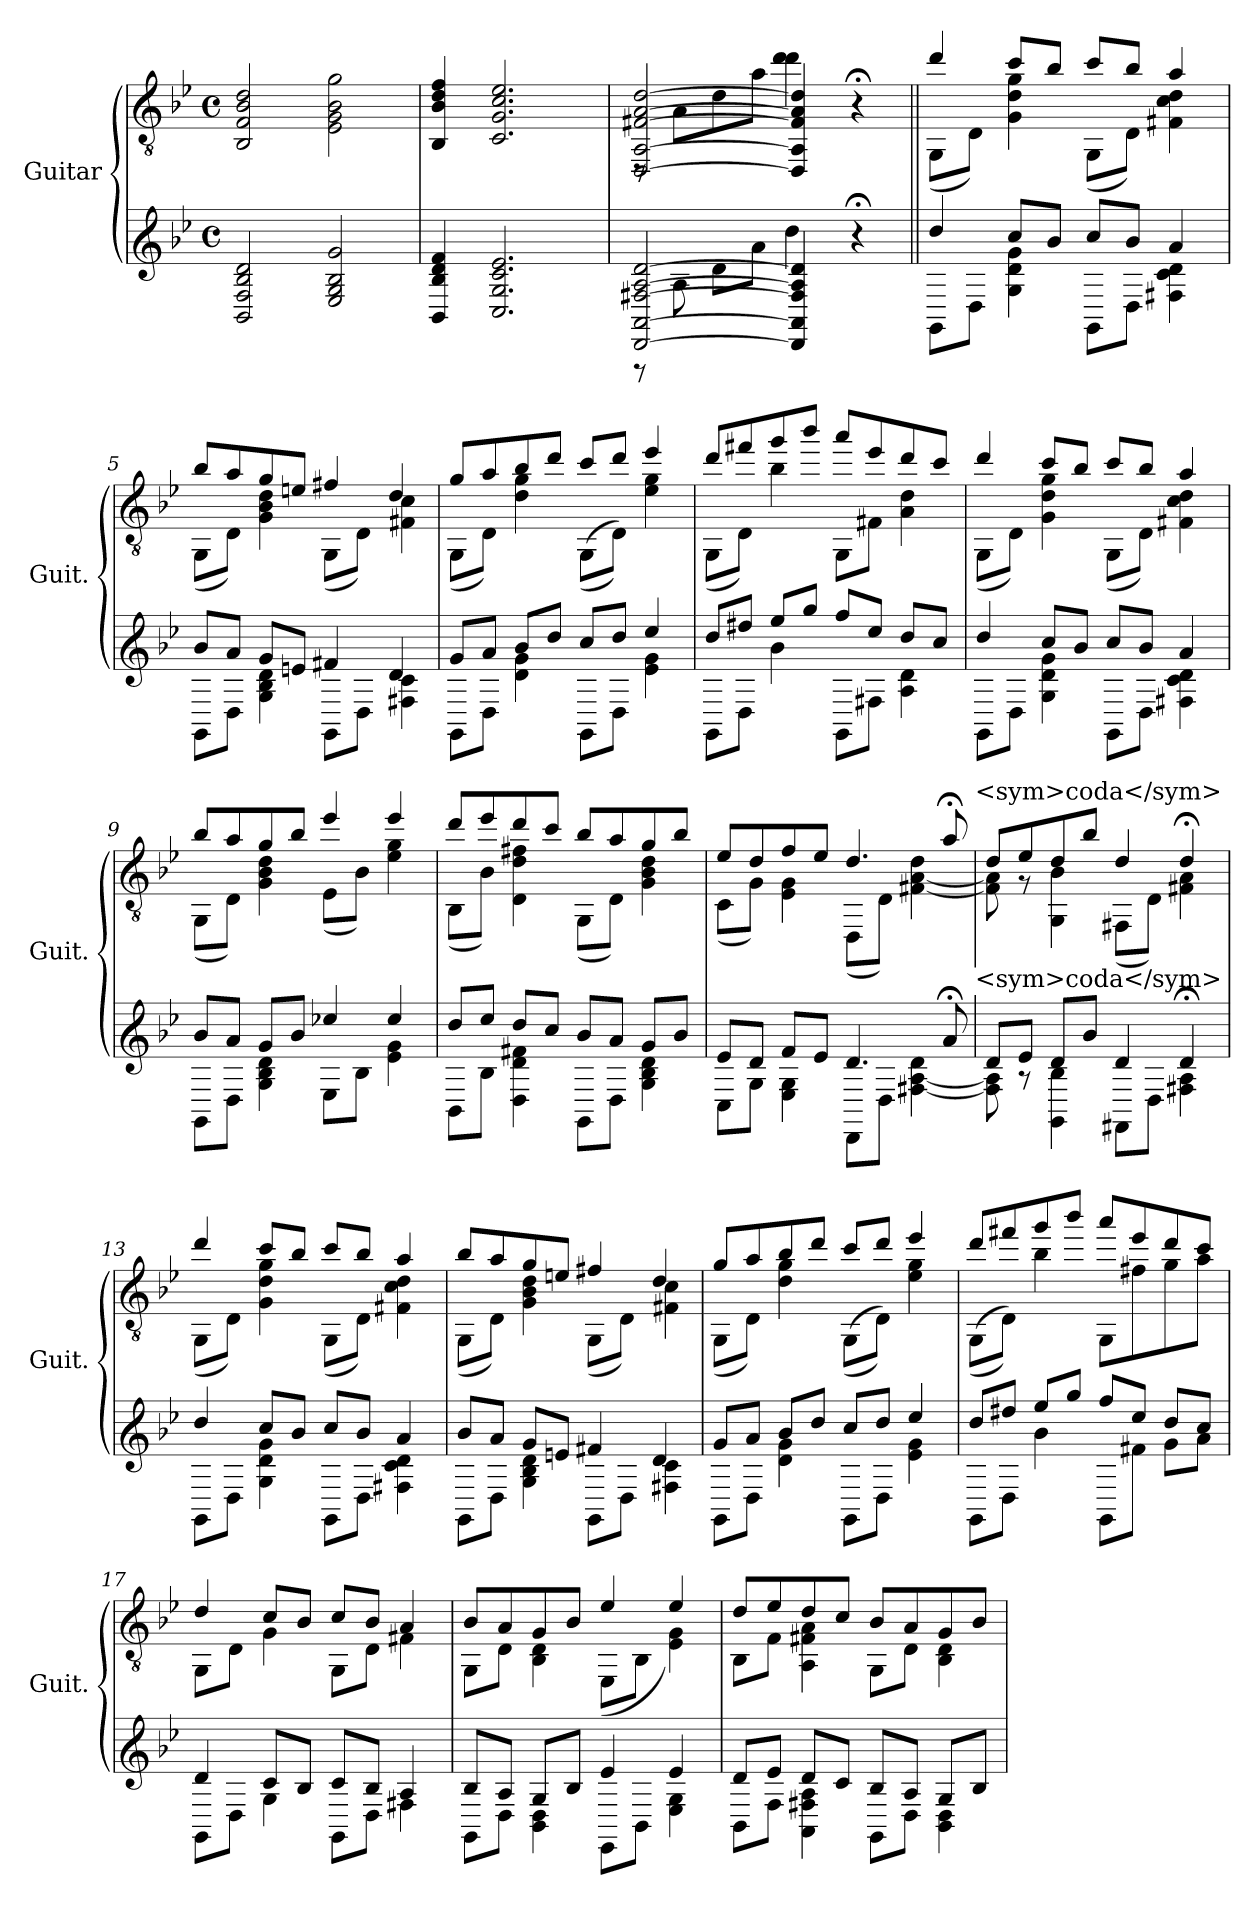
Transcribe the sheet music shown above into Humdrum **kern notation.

**kern	**kern
*part1	*part1
*staff2	*staff1
*I"Guitar	*
*I'Guit.	*
*stria6	*
*	*clefGv2
*k[b-e-]	*k[b-e-]
*M4/4	*M4/4
*met(c)	*met(c)
*MM40	*MM40
=1	=1
2BB- 2F 2B- 2d	2BB-/ 2F/ 2B-/ 2d/
2E- 2G 2B- 2g	2E-\ 2G\ 2B-\ 2g\
=2	=2
4BB- 4B- 4d 4f	4BB-/ 4B-/ 4d/ 4f/
2.C 2.G 2.c 2.e-	2.C/ 2.G/ 2.c/ 2.e-/
=3	=3
*^	*^
[2DD [2AA [2F# [2A [2d	8r	[2DD/ [2AA/ [2F#X/ [2A/ [2d/	8rDD
.	8A	.	8A\L
.	8dL	.	8d\
.	8aJ	.	8a\J
4DD] 4AA] 4F#] 4A] 4d]	4ddyy 4dd	4DD/] 4AA/] 4F#/] 4A/] 4d/]	4dd\ 4dd\
4r;<	4ryy	4r;<	4ryy
=4||	=4||	=4||	=4||
*	*	*MM60	*
4dd	8GGL	4dd/	(8GG\L
.	8DJ	.	8D\J)
8ccL	4G 4d 4g	8cc/L	4G\ 4d\ 4g\
8b-J	.	8b-/J	.
8ccL	8GGL	8cc/L	(8GG\L
8b-J	8DJ	8b-/J	8D\J)
4a	4F# 4c 4d	4a/	4F#X\ 4c\ 4d\
=5	=5	=5	=5
8b-L	8GGL	8b-/L	(8GG\L
8aJ	8DJ	8a/	8D\J)
8gL	4G 4B- 4d	8g/	4G\ 4B-\ 4d\
8eJ	.	8en/J	.
4f#	8GGL	4f#X/	(8GG\L
.	8DJ	.	8D\J)
4d	4F# 4c	4d/	4F#X\ 4c\
!!LO:LB:g=z	!!
=6	=6	=6	=6
8gL	8GGL	8g/L	(8GG\L
8aJ	8DJ	8a/	8D\J)
8b-L	4d 4g	8b-/	4d\ 4g\
8ddJ	.	8dd/J	.
8ccL	8GGL	8cc/L	((8GG\L
8ddJ	8DJ	8dd/J	8D\J))
4ee-	4e- 4g	4ee-/	4e-\ 4g\
=7	=7	=7	=7
8ddL	8GGL	8dd/L	(8GG\L
8ff#J	8DJ	8ff#X/	8D\J)
8ggL	4b-	8gg/	4b-\
8bb-J	.	8bb-/J	.
8aaL	8GGL	8aa/L	8GG\L
8ee-J	8F#J	8ee-/	8F#X\J
8ddL	4A 4d	8dd/	4A\ 4d\
8ccJ	.	8cc/J	.
=8	=8	=8	=8
4dd	8GGL	4dd/	(8GG\L
.	8DJ	.	8D\J)
8ccL	4G 4d 4g	8cc/L	4G\ 4d\ 4g\
8b-J	.	8b-/J	.
8ccL	8GGL	8cc/L	(8GG\L
8b-J	8DJ	8b-/J	8D\J)
4a	4F#X 4c 4d	4a/	4F#X\ 4c\ 4d\
=9	=9	=9	=9
8b-L	8GGL	8b-/L	(8GG\L
8aJ	8DJ	8a/	8D\J)
8gL	4G 4B- 4d	8g/	4G\ 4B-\ 4d\
8b-J	.	8b-/J	.
4ee-X	8E-L	4ee-/	(8E-\L
.	8B-J	.	8B-\J)
4ee-	4e- 4g	4ee-/	4e-\ 4g\
!!LO:LB:g=z	!!
=10	=10	=10	=10
8ddL	8BB-L	8dd/L	(8BB-\L
8ee-J	8B-J	8ee-/	8B-\J)
8ddL	4D 4d 4f#	8dd/	4D\ 4d\ 4f#X\
8ccJ	.	8cc/J	.
8b-L	8GGL	8b-/L	(8GG\L
8aJ	8DJ	8a/	8D\J)
8gL	4G 4B- 4d	8g/	4G\ 4B-\ 4d\
8b-J	.	8b-/J	.
=11	=11	=11	=11
8e-L	8CL	8e-/L	(8C\L
8dJ	8GJ	8d/	8G\J)
8fL	4E- 4G	8f/	4E-\ 4G\
8e-J	.	8e-/J	.
4.d	8DDL	4.d/	(8DD\L
.	8DJ	.	8D\J)
.	[4F# [4A 4d	.	[4F#X\ [4A\ 4d\
8a;<	.	8a;</	.
!	!	!LO:TX:a:t=<sym>coda</sym>	!
!LO:TX:a:t=<sym>coda</sym>	!	!	!
=12	=12	=12	=12
8dL	8F#] 8A]	8d/L	8F#\] 8A\]
8e-J	8r	8e-/	8r
8dL	4GG 4B-	8d/	4GG\ 4B-\
8b-J	.	8b-/J	.
4d	8FF#L	4d/	(8FF#X\L
.	8DJ	.	8D\J)
4d;<	4F# 4A	4d;</	4F#X\ 4A\
=13	=13	=13	=13
4dd	8GGL	4dd/	(8GG\L
.	8DJ	.	8D\J)
8ccL	4G 4d 4g	8cc/L	4G\ 4d\ 4g\
8b-J	.	8b-/J	.
8ccL	8GGL	8cc/L	(8GG\L
8b-J	8DJ	8b-/J	8D\J)
4a	4F# 4c 4d	4a/	4F#X\ 4c\ 4d\
!!LO:LB:g=z	!!
=14	=14	=14	=14
8b-L	8GGL	8b-/L	(8GG\L
8aJ	8DJ	8a/	8D\J)
8gL	4G 4B- 4d	8g/	4G\ 4B-\ 4d\
8eJ	.	8en/J	.
4f#	8GGL	4f#X/	(8GG\L
.	8DJ	.	8D\J)
4d	4F# 4c	4d/	4F#X\ 4c\
=15	=15	=15	=15
8gL	8GGL	8g/L	(8GG\L
8aJ	8DJ	8a/	8D\J)
8b-L	4d 4g	8b-/	4d\ 4g\
8ddJ	.	8dd/J	.
8ccL	8GGL	8cc/L	((8GG\L
8ddJ	8DJ	8dd/J	8D\J))
4ee-	4e- 4g	4ee-/	4e-\ 4g\
=16	=16	=16	=16
8ddL	8GGL	8dd/L	((8GG\L
8ff#J	8DJ	8ff#X/	8D\J))
8ggL	4b-	8gg/	4b-\
8bb-J	.	8bb-/J	.
8aaL	8GGL	8aa/L	8GG\L
8ee-J	8f#J	8ee-/	8f#X\
8ddL	8gL	8dd/	8g\
8ccJ	8aJ	8cc/J	8a\J
=17	=17	=17	=17
4d	8GGL	4d/	8GG\L
.	8DJ	.	8D\J
8cL	4G	8c/L	4G\
8B-J	.	8B-/J	.
8cL	8GGL	8c/L	8GG\L
8B-J	8DJ	8B-/J	8D\J
4A	4F#	4A/	4F#X\
!!LO:PB:g=z	!!
=18	=18	=18	=18
8B-L	8GGL	8B-/L	8GG\L
8AJ	8DJ	8A/	8D\J
8GL	4BB- 4D	8G/	4BB-\ 4D\
8B-J	.	8B-/J	.
4e-	8EE-L	4e-/	(8EE-\L
.	8BB-J	.	8BB-\J
4e-	4E- 4G	4e-/	4E-\ 4G\)
=19	=19	=19	=19
8dL	8BB-L	8d/L	8BB-\L
8e-J	8FJ	8e-/	8F\J
8dL	4AA 4F# 4A	8d/	4AA\ 4F#X\ 4A\
8cJ	.	8c/J	.
8B-L	8GGL	8B-/L	8GG\L
8AJ	8DJ	8A/	8D\J
8GL	4BB- 4D	8G/	4BB-\ 4D\
8B-J	.	8B-/J	.
*v	*v	*	*
*	*v	*v
=	=
*-	*-
